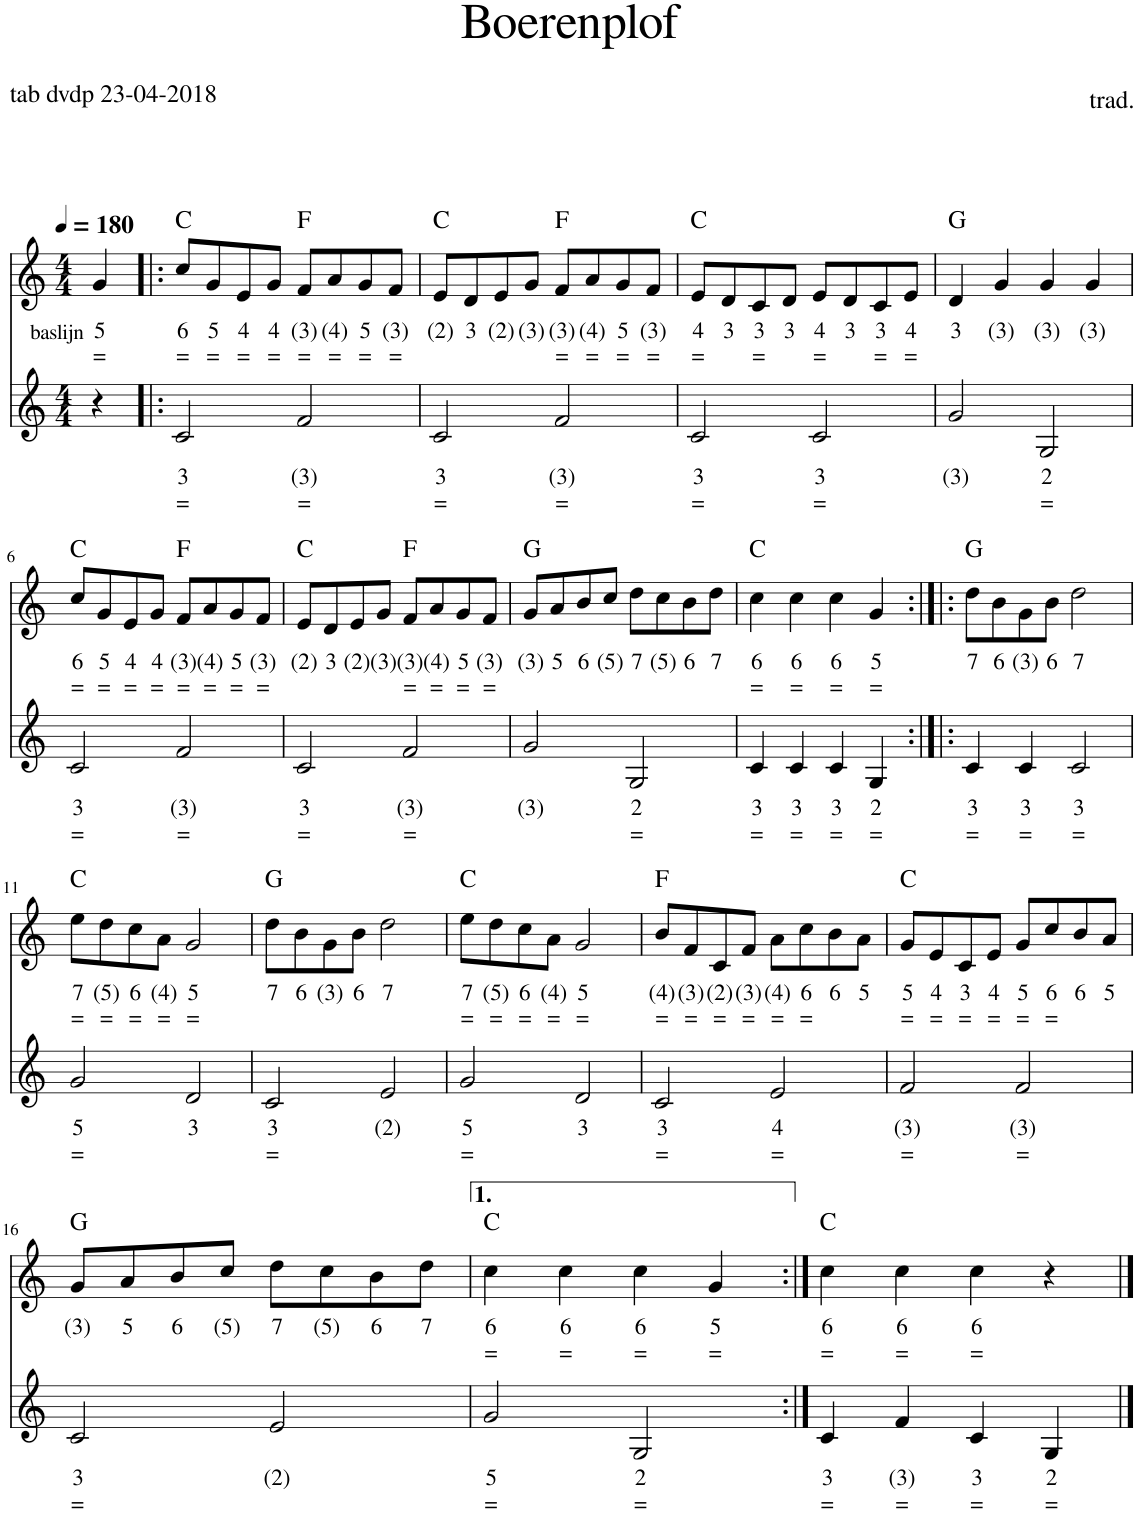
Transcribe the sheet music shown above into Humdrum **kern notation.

**kern	**text	**text	**kern	**text	**text	**harte
*part2	*part2	*part2	*part1	*part1	*part1	*part1
*staff2	*staff2	*staff2	*staff1	*staff1	*staff1	*
*I"Stem	*	*	*I"Stem	*	*	*
*clefG2	*	*	*clefG2	*	*	*
*k[]	*	*	*k[]	*	*	*
*M4/4	*	*	*M4/4	*	*	*
*MM180	*	*	*MM180	*	*	*
=1	=1	=1	=1	=1	=1	=1
!LO:TX:a:t=baslijn	!	!	!	!	!	!
!	!	!	!	!LO:LY:b	!LO:LY:b	!
4r	.	.	4g/	5	=	.
=2!|:	=2!|:	=2!|:	=2!|:	=2!|:	=2!|:	=2!|:
!	!LO:LY:b	!LO:LY:b	!	!LO:LY:b	!LO:LY:b	!
2c/	3	=	8cc/L	6	=	C:maj
!	!	!	!	!LO:LY:b	!LO:LY:b	!
.	.	.	8g/	5	=	.
!	!	!	!	!LO:LY:b	!LO:LY:b	!
.	.	.	8e/	4	=	.
!	!	!	!	!LO:LY:b	!LO:LY:b	!
.	.	.	8g/J	4	=	.
!	!LO:LY:b	!LO:LY:b	!	!LO:LY:b	!LO:LY:b	!
2f/	(3)	=	8f/L	(3)	=	F:maj
!	!	!	!	!LO:LY:b	!LO:LY:b	!
.	.	.	8a/	(4)	=	.
!	!	!	!	!LO:LY:b	!LO:LY:b	!
.	.	.	8g/	5	=	.
!	!	!	!	!LO:LY:b	!LO:LY:b	!
.	.	.	8f/J	(3)	=	.
=3	=3	=3	=3	=3	=3	=3
!	!LO:LY:b	!LO:LY:b	!	!LO:LY:b	!	!
2c/	3	=	8e/L	(2)	.	C:maj
!	!	!	!	!LO:LY:b	!	!
.	.	.	8d/	3	.	.
!	!	!	!	!LO:LY:b	!	!
.	.	.	8e/	(2)	.	.
!	!	!	!	!LO:LY:b	!	!
.	.	.	8g/J	(3)	.	.
!	!LO:LY:b	!LO:LY:b	!	!LO:LY:b	!LO:LY:b	!
2f/	(3)	=	8f/L	(3)	=	F:maj
!	!	!	!	!LO:LY:b	!LO:LY:b	!
.	.	.	8a/	(4)	=	.
!	!	!	!	!LO:LY:b	!LO:LY:b	!
.	.	.	8g/	5	=	.
!	!	!	!	!LO:LY:b	!LO:LY:b	!
.	.	.	8f/J	(3)	=	.
=4	=4	=4	=4	=4	=4	=4
!	!LO:LY:b	!LO:LY:b	!	!LO:LY:b	!LO:LY:b	!
2c/	3	=	8e/L	4	=	C:maj
!	!	!	!	!LO:LY:b	!	!
.	.	.	8d/	3	.	.
!	!	!	!	!LO:LY:b	!LO:LY:b	!
.	.	.	8c/	3	=	.
!	!	!	!	!LO:LY:b	!	!
.	.	.	8d/J	3	.	.
!	!LO:LY:b	!LO:LY:b	!	!LO:LY:b	!LO:LY:b	!
2c/	3	=	8e/L	4	=	.
!	!	!	!	!LO:LY:b	!	!
.	.	.	8d/	3	.	.
!	!	!	!	!LO:LY:b	!LO:LY:b	!
.	.	.	8c/	3	=	.
!	!	!	!	!LO:LY:b	!LO:LY:b	!
.	.	.	8e/J	4	=	.
=5	=5	=5	=5	=5	=5	=5
!	!LO:LY:b	!	!	!LO:LY:b	!	!
2g/	(3)	.	4d/	3	.	G:maj
!	!	!	!	!LO:LY:b	!	!
.	.	.	4g/	(3)	.	.
!	!LO:LY:b	!LO:LY:b	!	!LO:LY:b	!	!
2G/	2	=	4g/	(3)	.	.
!	!	!	!	!LO:LY:b	!	!
.	.	.	4g/	(3)	.	.
!!LO:LB:g=z
=6	=6	=6	=6	=6	=6	=6
!	!LO:LY:b	!LO:LY:b	!	!LO:LY:b	!LO:LY:b	!
2c/	3	=	8cc/L	6	=	C:maj
!	!	!	!	!LO:LY:b	!LO:LY:b	!
.	.	.	8g/	5	=	.
!	!	!	!	!LO:LY:b	!LO:LY:b	!
.	.	.	8e/	4	=	.
!	!	!	!	!LO:LY:b	!LO:LY:b	!
.	.	.	8g/J	4	=	.
!	!LO:LY:b	!LO:LY:b	!	!LO:LY:b	!LO:LY:b	!
2f/	(3)	=	8f/L	(3)	=	F:maj
!	!	!	!	!LO:LY:b	!LO:LY:b	!
.	.	.	8a/	(4)	=	.
!	!	!	!	!LO:LY:b	!LO:LY:b	!
.	.	.	8g/	5	=	.
!	!	!	!	!LO:LY:b	!LO:LY:b	!
.	.	.	8f/J	(3)	=	.
=7	=7	=7	=7	=7	=7	=7
!	!LO:LY:b	!LO:LY:b	!	!LO:LY:b	!	!
2c/	3	=	8e/L	(2)	.	C:maj
!	!	!	!	!LO:LY:b	!	!
.	.	.	8d/	3	.	.
!	!	!	!	!LO:LY:b	!	!
.	.	.	8e/	(2)	.	.
!	!	!	!	!LO:LY:b	!	!
.	.	.	8g/J	(3)	.	.
!	!LO:LY:b	!LO:LY:b	!	!LO:LY:b	!LO:LY:b	!
2f/	(3)	=	8f/L	(3)	=	F:maj
!	!	!	!	!LO:LY:b	!LO:LY:b	!
.	.	.	8a/	(4)	=	.
!	!	!	!	!LO:LY:b	!LO:LY:b	!
.	.	.	8g/	5	=	.
!	!	!	!	!LO:LY:b	!LO:LY:b	!
.	.	.	8f/J	(3)	=	.
=8	=8	=8	=8	=8	=8	=8
!	!LO:LY:b	!	!	!LO:LY:b	!	!
2g/	(3)	.	8g/L	(3)	.	G:maj
!	!	!	!	!LO:LY:b	!	!
.	.	.	8a/	5	.	.
!	!	!	!	!LO:LY:b	!	!
.	.	.	8b/	6	.	.
!	!	!	!	!LO:LY:b	!	!
.	.	.	8cc/J	(5)	.	.
!	!LO:LY:b	!LO:LY:b	!	!LO:LY:b	!	!
2G/	2	=	8dd\L	7	.	.
!	!	!	!	!LO:LY:b	!	!
.	.	.	8cc\	(5)	.	.
!	!	!	!	!LO:LY:b	!	!
.	.	.	8b\	6	.	.
!	!	!	!	!LO:LY:b	!	!
.	.	.	8dd\J	7	.	.
=9	=9	=9	=9	=9	=9	=9
!	!LO:LY:b	!LO:LY:b	!	!LO:LY:b	!LO:LY:b	!
4c/	3	=	4cc\	6	=	C:maj
!	!LO:LY:b	!LO:LY:b	!	!LO:LY:b	!LO:LY:b	!
4c/	3	=	4cc\	6	=	.
!	!LO:LY:b	!LO:LY:b	!	!LO:LY:b	!LO:LY:b	!
4c/	3	=	4cc\	6	=	.
!	!LO:LY:b	!LO:LY:b	!	!LO:LY:b	!LO:LY:b	!
4G/	2	=	4g/	5	=	.
=10:|!|:	=10:|!|:	=10:|!|:	=10:|!|:	=10:|!|:	=10:|!|:	=10:|!|:
!	!LO:LY:b	!LO:LY:b	!	!LO:LY:b	!	!
4c/	3	=	8dd\L	7	.	G:maj
!	!	!	!	!LO:LY:b	!	!
.	.	.	8b\	6	.	.
!	!LO:LY:b	!LO:LY:b	!	!LO:LY:b	!	!
4c/	3	=	8g\	(3)	.	.
!	!	!	!	!LO:LY:b	!	!
.	.	.	8b\J	6	.	.
!	!LO:LY:b	!LO:LY:b	!	!LO:LY:b	!	!
2c/	3	=	2dd\	7	.	.
!!LO:LB:g=z
=11	=11	=11	=11	=11	=11	=11
!	!LO:LY:b	!LO:LY:b	!	!LO:LY:b	!LO:LY:b	!
2g/	5	=	8ee\L	7	=	C:maj
!	!	!	!	!LO:LY:b	!LO:LY:b	!
.	.	.	8dd\	(5)	=	.
!	!	!	!	!LO:LY:b	!LO:LY:b	!
.	.	.	8cc\	6	=	.
!	!	!	!	!LO:LY:b	!LO:LY:b	!
.	.	.	8a\J	(4)	=	.
!	!LO:LY:b	!	!	!LO:LY:b	!LO:LY:b	!
2d/	3	.	2g/	5	=	.
=12	=12	=12	=12	=12	=12	=12
!	!LO:LY:b	!LO:LY:b	!	!LO:LY:b	!	!
2c/	3	=	8dd\L	7	.	G:maj
!	!	!	!	!LO:LY:b	!	!
.	.	.	8b\	6	.	.
!	!	!	!	!LO:LY:b	!	!
.	.	.	8g\	(3)	.	.
!	!	!	!	!LO:LY:b	!	!
.	.	.	8b\J	6	.	.
!	!LO:LY:b	!	!	!LO:LY:b	!	!
2e/	(2)	.	2dd\	7	.	.
=13	=13	=13	=13	=13	=13	=13
!	!LO:LY:b	!LO:LY:b	!	!LO:LY:b	!LO:LY:b	!
2g/	5	=	8ee\L	7	=	C:maj
!	!	!	!	!LO:LY:b	!LO:LY:b	!
.	.	.	8dd\	(5)	=	.
!	!	!	!	!LO:LY:b	!LO:LY:b	!
.	.	.	8cc\	6	=	.
!	!	!	!	!LO:LY:b	!LO:LY:b	!
.	.	.	8a\J	(4)	=	.
!	!LO:LY:b	!	!	!LO:LY:b	!LO:LY:b	!
2d/	3	.	2g/	5	=	.
=14	=14	=14	=14	=14	=14	=14
!	!LO:LY:b	!LO:LY:b	!	!LO:LY:b	!LO:LY:b	!
2c/	3	=	8b/L	(4)	=	F:maj
!	!	!	!	!LO:LY:b	!LO:LY:b	!
.	.	.	8f/	(3)	=	.
!	!	!	!	!LO:LY:b	!LO:LY:b	!
.	.	.	8c/	(2)	=	.
!	!	!	!	!LO:LY:b	!LO:LY:b	!
.	.	.	8f/J	(3)	=	.
!	!LO:LY:b	!LO:LY:b	!	!LO:LY:b	!LO:LY:b	!
2e/	4	=	8a\L	(4)	=	.
!	!	!	!	!LO:LY:b	!LO:LY:b	!
.	.	.	8cc\	6	=	.
!	!	!	!	!LO:LY:b	!	!
.	.	.	8b\	6	.	.
!	!	!	!	!LO:LY:b	!	!
.	.	.	8a\J	5	.	.
=15	=15	=15	=15	=15	=15	=15
!	!LO:LY:b	!LO:LY:b	!	!LO:LY:b	!LO:LY:b	!
2f/	(3)	=	8g/L	5	=	C:maj
!	!	!	!	!LO:LY:b	!LO:LY:b	!
.	.	.	8e/	4	=	.
!	!	!	!	!LO:LY:b	!LO:LY:b	!
.	.	.	8c/	3	=	.
!	!	!	!	!LO:LY:b	!LO:LY:b	!
.	.	.	8e/J	4	=	.
!	!LO:LY:b	!LO:LY:b	!	!LO:LY:b	!LO:LY:b	!
2f/	(3)	=	8g/L	5	=	.
!	!	!	!	!LO:LY:b	!LO:LY:b	!
.	.	.	8cc/	6	=	.
!	!	!	!	!LO:LY:b	!	!
.	.	.	8b/	6	.	.
!	!	!	!	!LO:LY:b	!	!
.	.	.	8a/J	5	.	.
!!LO:LB:g=z
=16	=16	=16	=16	=16	=16	=16
!	!LO:LY:b	!LO:LY:b	!	!LO:LY:b	!	!
2c/	3	=	8g/L	(3)	.	G:maj
!	!	!	!	!LO:LY:b	!	!
.	.	.	8a/	5	.	.
!	!	!	!	!LO:LY:b	!	!
.	.	.	8b/	6	.	.
!	!	!	!	!LO:LY:b	!	!
.	.	.	8cc/J	(5)	.	.
!	!LO:LY:b	!	!	!LO:LY:b	!	!
2e/	(2)	.	8dd\L	7	.	.
!	!	!	!	!LO:LY:b	!	!
.	.	.	8cc\	(5)	.	.
!	!	!	!	!LO:LY:b	!	!
.	.	.	8b\	6	.	.
!	!	!	!	!LO:LY:b	!	!
.	.	.	8dd\J	7	.	.
=17	=17	=17	=17	=17	=17	=17
!	!LO:LY:b	!LO:LY:b	!	!LO:LY:b	!LO:LY:b	!
2g/	5	=	4cc\	6	=	C:maj
!	!	!	!	!LO:LY:b	!LO:LY:b	!
.	.	.	4cc\	6	=	.
!	!LO:LY:b	!LO:LY:b	!	!LO:LY:b	!LO:LY:b	!
2G/	2	=	4cc\	6	=	.
!	!	!	!	!LO:LY:b	!LO:LY:b	!
.	.	.	4g/	5	=	.
=18:|!	=18:|!	=18:|!	=18:|!	=18:|!	=18:|!	=18:|!
!	!LO:LY:b	!LO:LY:b	!	!LO:LY:b	!LO:LY:b	!
4c/	3	=	4cc\	6	=	C:maj
!	!LO:LY:b	!LO:LY:b	!	!LO:LY:b	!LO:LY:b	!
4f/	(3)	=	4cc\	6	=	.
!	!LO:LY:b	!LO:LY:b	!	!LO:LY:b	!LO:LY:b	!
4c/	3	=	4cc\	6	=	.
!	!LO:LY:b	!LO:LY:b	!	!	!	!
4G/	2	=	4r	.	.	.
==	==	==	==	==	==	==
*-	*-	*-	*-	*-	*-	*-
